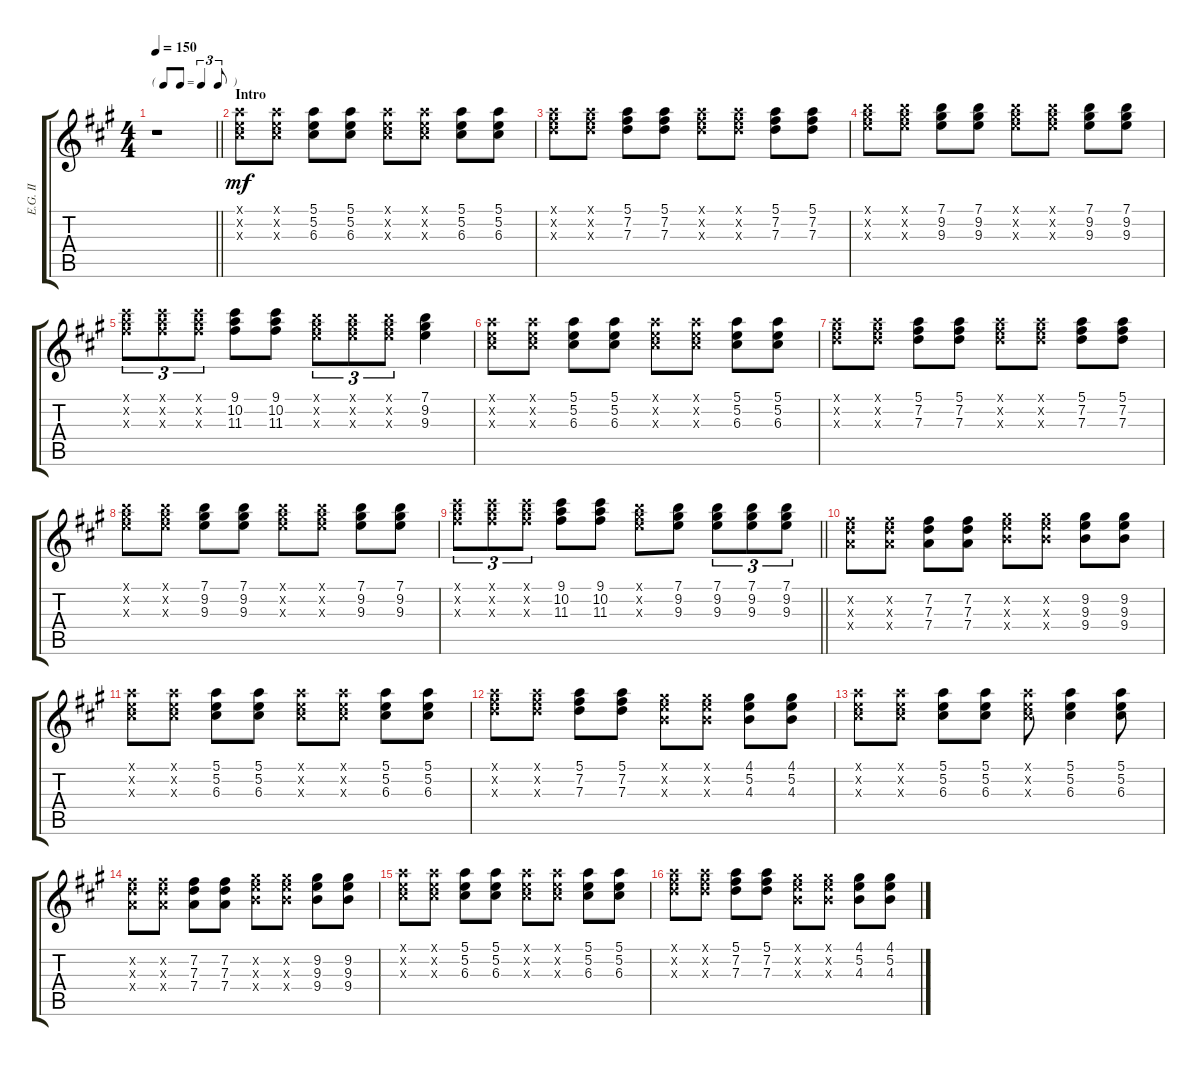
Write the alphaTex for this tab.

\track ("E.G. II" "E.G. II") {instrument overdrivenguitar}
\staff {score tabs}
\tuning (E4 B3 G3 D3 A2 E2) {hide}
\ts (4 4)
\tf triplet8th
\tempo 150
\clef g2
\barLineRight lightlight
\ks a
r.1{dy mf instrument overdrivenguitar} |
\section ("" "Intro")
(5.1{x} 5.2{x} 6.3{x}).8 (5.1{x} 5.2{x} 6.3{x}).8 (5.1 5.2 6.3).8 (5.1 5.2 6.3).8 (5.1{x} 5.2{x} 6.3{x}).8 (5.1{x} 5.2{x} 6.3{x}).8 (5.1 5.2 6.3).8 (5.1 5.2 6.3).8 |
(5.1{x} 7.2{x} 7.3{x}).8 (5.1{x} 7.2{x} 7.3{x}).8 (5.1 7.2 7.3).8 (5.1 7.2 7.3).8 (5.1{x} 7.2{x} 7.3{x}).8 (5.1{x} 7.2{x} 7.3{x}).8 (5.1 7.2 7.3).8 (5.1 7.2 7.3).8 |
(7.1{x} 9.2{x} 9.3{x}).8 (7.1{x} 9.2{x} 9.3{x}).8 (7.1 9.2 9.3).8 (7.1 9.2 9.3).8 (7.1{x} 9.2{x} 9.3{x}).8 (7.1{x} 9.2{x} 9.3{x}).8 (7.1 9.2 9.3).8 (7.1 9.2 9.3).8 |
(9.1{x} 10.2{x} 11.3{x}).8{tu (3 2)} (9.1{x} 10.2{x} 11.3{x}).8{tu (3 2)} (9.1{x} 10.2{x} 11.3{x}).8{tu (3 2)} (9.1 10.2 11.3).8 (9.1 10.2 11.3).8 (7.1{x} 9.2{x} 9.3{x}).8{tu (3 2)} (7.1{x} 9.2{x} 9.3{x}).8{tu (3 2)} (7.1{x} 9.2{x} 9.3{x}).8{tu (3 2)} (7.1 9.2 9.3).4 |
(5.1{x} 5.2{x} 6.3{x}).8 (5.1{x} 5.2{x} 6.3{x}).8 (5.1 5.2 6.3).8 (5.1 5.2 6.3).8 (5.1{x} 5.2{x} 6.3{x}).8 (5.1{x} 5.2{x} 6.3{x}).8 (5.1 5.2 6.3).8 (5.1 5.2 6.3).8 |
(5.1{x} 7.2{x} 7.3{x}).8 (5.1{x} 7.2{x} 7.3{x}).8 (5.1 7.2 7.3).8 (5.1 7.2 7.3).8 (5.1{x} 7.2{x} 7.3{x}).8 (5.1{x} 7.2{x} 7.3{x}).8 (5.1 7.2 7.3).8 (5.1 7.2 7.3).8 |
(7.1{x} 9.2{x} 9.3{x}).8 (7.1{x} 9.2{x} 9.3{x}).8 (7.1 9.2 9.3).8 (7.1 9.2 9.3).8 (7.1{x} 9.2{x} 9.3{x}).8 (7.1{x} 9.2{x} 9.3{x}).8 (7.1 9.2 9.3).8 (7.1 9.2 9.3).8 |
\barLineRight lightlight
(9.1{x} 10.2{x} 11.3{x}).8{tu (3 2)} (9.1{x} 10.2{x} 11.3{x}).8{tu (3 2)} (9.1{x} 10.2{x} 11.3{x}).8{tu (3 2)} (9.1 10.2 11.3).8 (9.1 10.2 11.3).8 (7.1{x} 9.2{x} 9.3{x}).8 (7.1 9.2 9.3).8 (7.1 9.2 9.3).8{tu (3 2)} (7.1 9.2 9.3).8{tu (3 2)} (7.1 9.2 9.3).8{tu (3 2)} |
\section ("" "")
(7.2{x} 7.3{x} 7.4{x}).8 (7.2{x} 7.3{x} 7.4{x}).8 (7.2 7.3 7.4).8 (7.2 7.3 7.4).8 (9.2{x} 9.3{x} 9.4{x}).8 (9.2{x} 9.3{x} 9.4{x}).8 (9.2 9.3 9.4).8 (9.2 9.3 9.4).8 |
(5.1{x} 5.2{x} 6.3{x}).8 (5.1{x} 5.2{x} 6.3{x}).8 (5.1 5.2 6.3).8 (5.1 5.2 6.3).8 (5.1{x} 5.2{x} 6.3{x}).8 (5.1{x} 5.2{x} 6.3{x}).8 (5.1 5.2 6.3).8 (5.1 5.2 6.3).8 |
(5.1{x} 7.2{x} 7.3{x}).8 (5.1{x} 7.2{x} 7.3{x}).8 (5.1 7.2 7.3).8 (5.1 7.2 7.3).8 (4.1{x} 5.2{x} 4.3{x}).8 (4.1{x} 5.2{x} 4.3{x}).8 (4.1 5.2 4.3).8 (4.1 5.2 4.3).8 |
(5.1{x} 5.2{x} 6.3{x}).8 (5.1{x} 5.2{x} 6.3{x}).8 (5.1 5.2 6.3).8 (5.1 5.2 6.3).8 (5.1{x} 5.2{x} 6.3{x}).8 (5.1 5.2 6.3).4 (5.1 5.2 6.3).8 |
(7.2{x} 7.3{x} 7.4{x}).8 (7.2{x} 7.3{x} 7.4{x}).8 (7.2 7.3 7.4).8 (7.2 7.3 7.4).8 (9.2{x} 9.3{x} 9.4{x}).8 (9.2{x} 9.3{x} 9.4{x}).8 (9.2 9.3 9.4).8 (9.2 9.3 9.4).8 |
(5.1{x} 5.2{x} 6.3{x}).8 (5.1{x} 5.2{x} 6.3{x}).8 (5.1 5.2 6.3).8 (5.1 5.2 6.3).8 (5.1{x} 5.2{x} 6.3{x}).8 (5.1{x} 5.2{x} 6.3{x}).8 (5.1 5.2 6.3).8 (5.1 5.2 6.3).8 |
(5.1{x} 7.2{x} 7.3{x}).8 (5.1{x} 7.2{x} 7.3{x}).8 (5.1 7.2 7.3).8 (5.1 7.2 7.3).8 (4.1{x} 5.2{x} 4.3{x}).8 (4.1{x} 5.2{x} 4.3{x}).8 (4.1 5.2 4.3).8 (4.1 5.2 4.3).8
